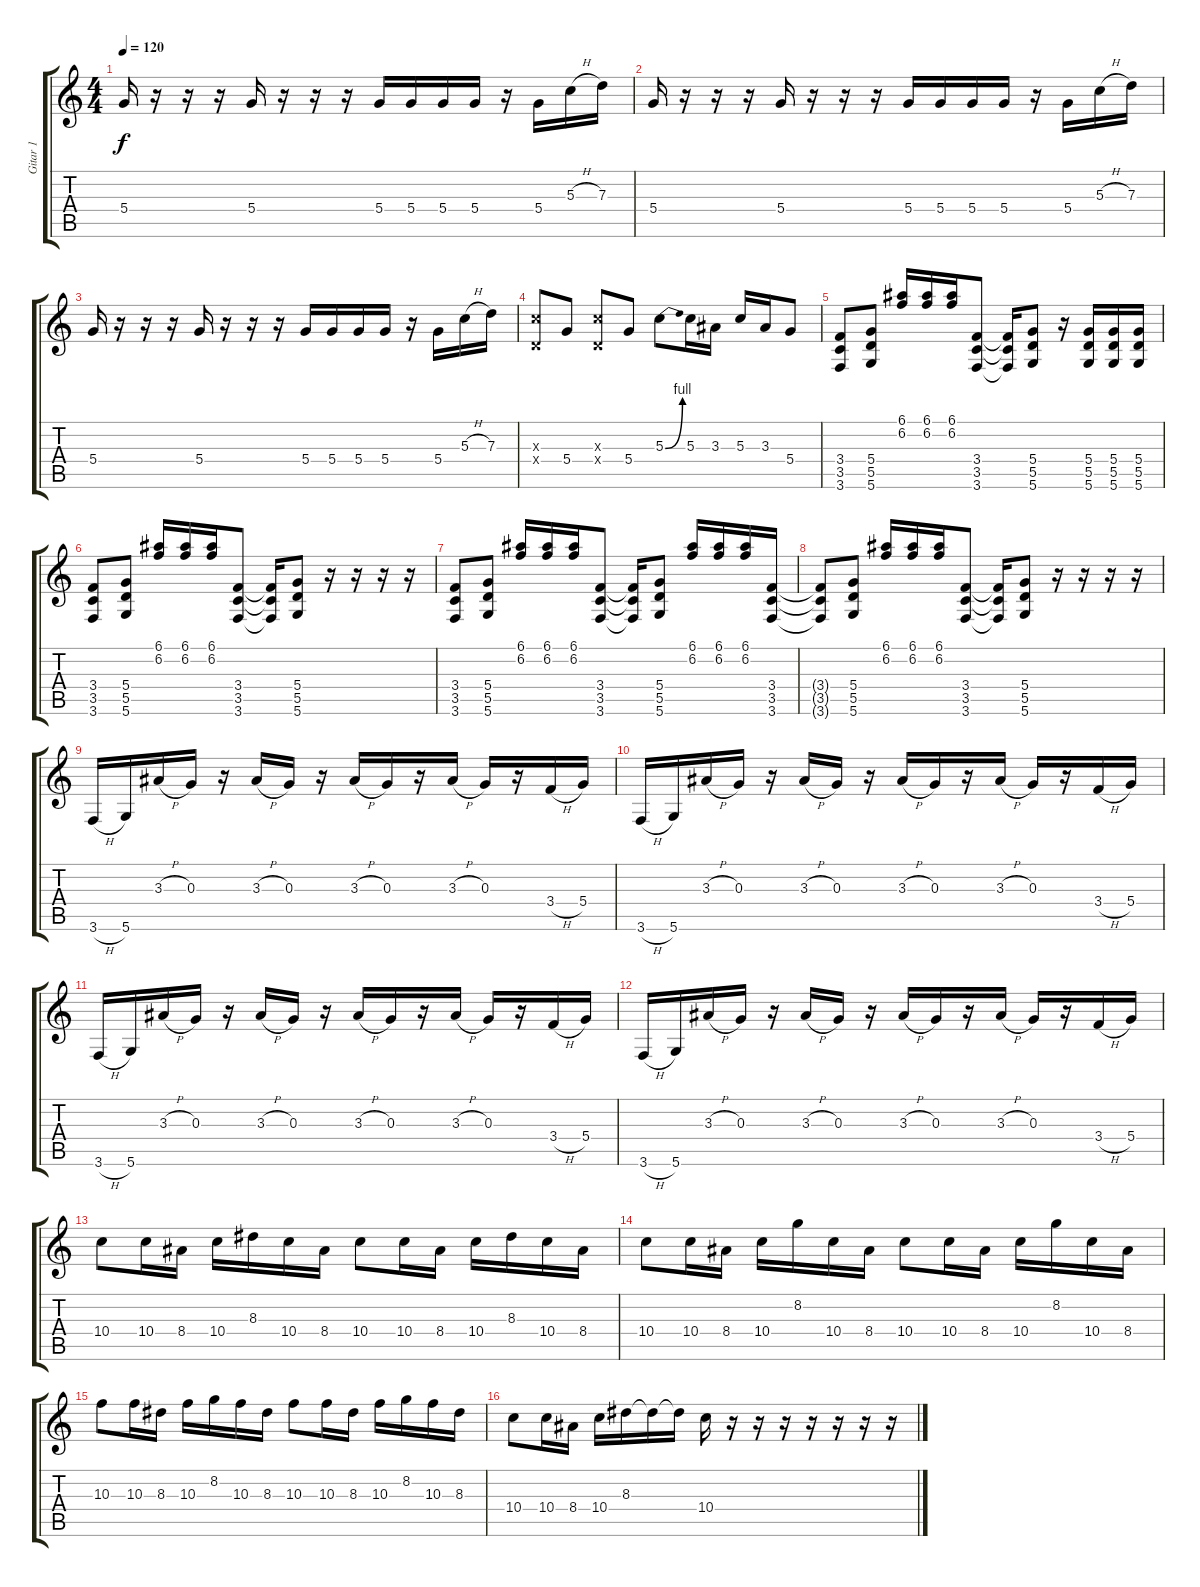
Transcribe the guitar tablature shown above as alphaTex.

\track ("Gitar 1" "Gitar 1") {instrument distortionguitar}
\staff {score tabs}
\tuning (E4 B3 G3 D3 A2 D2) {hide}
\ts (4 4)
\tempo 120
\clef g2
\ks c
5.4.16{dy f} r.16 r.16 r.16 5.4.16 r.16 r.16 r.16 5.4.16 5.4.16 5.4.16 5.4.16 r.16 5.4.16 5.3{h}.16 7.3.16 |
5.4.16 r.16 r.16 r.16 5.4.16 r.16 r.16 r.16 5.4.16 5.4.16 5.4.16 5.4.16 r.16 5.4.16 5.3{h}.16 7.3.16 |
5.4.16 r.16 r.16 r.16 5.4.16 r.16 r.16 r.16 5.4.16 5.4.16 5.4.16 5.4.16 r.16 5.4.16 5.3{h}.16 7.3.16 |
(5.3{x} 0.4{x}).8 5.4.8 (5.3{x} 0.4{x}).8 5.4.8 5.3{be (bend 0 0 60 4)}.8 5.3.16 3.3.16 5.3.16 3.3.16 5.4.8 |
(3.4 3.5 3.6).8 (5.4 5.5 5.6).8 (6.1 6.2).16 (6.1 6.2).16 (6.1 6.2).16 (3.4 3.5 3.6).8 (3.4{t} 3.5{t} 3.6{t}).16 (5.4 5.5 5.6).8 r.16 (5.4 5.5 5.6).16 (5.4 5.5 5.6).16 (5.4 5.5 5.6).16 |
(3.4 3.5 3.6).8 (5.4 5.5 5.6).8 (6.1 6.2).16 (6.1 6.2).16 (6.1 6.2).16 (3.4 3.5 3.6).8 (3.4{t} 3.5{t} 3.6{t}).16 (5.4 5.5 5.6).8 r.16 r.16 r.16 r.16 |
(3.4 3.5 3.6).8 (5.4 5.5 5.6).8 (6.1 6.2).16 (6.1 6.2).16 (6.1 6.2).16 (3.4 3.5 3.6).8 (3.4{t} 3.5{t} 3.6{t}).16 (5.4 5.5 5.6).8 (6.1 6.2).16 (6.1 6.2).16 (6.1 6.2).16 (3.4 3.5 3.6).16 |
(3.4{t} 3.5{t} 3.6{t}).8 (5.4 5.5 5.6).8 (6.1 6.2).16 (6.1 6.2).16 (6.1 6.2).16 (3.4 3.5 3.6).8 (3.4{t} 3.5{t} 3.6{t}).16 (5.4 5.5 5.6).8 r.16 r.16 r.16 r.16 |
3.6{h}.16 5.6.16 3.3{h}.16 0.3.16 r.16 3.3{h}.16 0.3.16 r.16 3.3{h}.16 0.3.16 r.16 3.3{h}.16 0.3.16 r.16 3.4{h}.16 5.4.16 |
3.6{h}.16 5.6.16 3.3{h}.16 0.3.16 r.16 3.3{h}.16 0.3.16 r.16 3.3{h}.16 0.3.16 r.16 3.3{h}.16 0.3.16 r.16 3.4{h}.16 5.4.16 |
3.6{h}.16 5.6.16 3.3{h}.16 0.3.16 r.16 3.3{h}.16 0.3.16 r.16 3.3{h}.16 0.3.16 r.16 3.3{h}.16 0.3.16 r.16 3.4{h}.16 5.4.16 |
3.6{h}.16 5.6.16 3.3{h}.16 0.3.16 r.16 3.3{h}.16 0.3.16 r.16 3.3{h}.16 0.3.16 r.16 3.3{h}.16 0.3.16 r.16 3.4{h}.16 5.4.16 |
10.4.8 10.4.16 8.4.16 10.4.16 8.3.16 10.4.16 8.4.16 10.4.8 10.4.16 8.4.16 10.4.16 8.3.16 10.4.16 8.4.16 |
10.4.8 10.4.16 8.4.16 10.4.16 8.2.16 10.4.16 8.4.16 10.4.8 10.4.16 8.4.16 10.4.16 8.2.16 10.4.16 8.4.16 |
10.3.8 10.3.16 8.3.16 10.3.16 8.2.16 10.3.16 8.3.16 10.3.8 10.3.16 8.3.16 10.3.16 8.2.16 10.3.16 8.3.16 |
10.4.8 10.4.16 8.4.16 10.4.16 8.3.16 8.3{t}.16 8.3{t}.16 10.4.16 r.16 r.16 r.16 r.16 r.16 r.16 r.16
